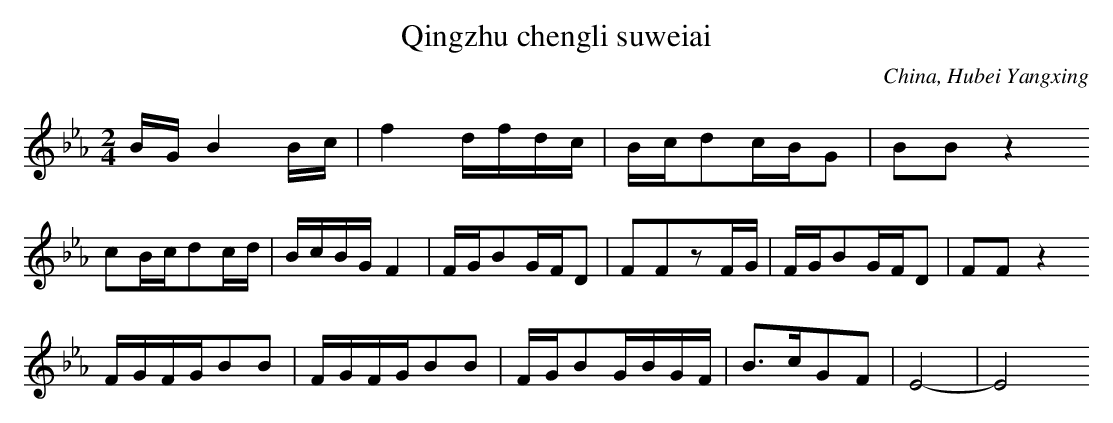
X:1
T: Qingzhu chengli suweiai
O: China, Hubei Yangxing
M: 2/4
L: 1/16
K: Eb
BGB4Bc | f4dfdc | Bcd2cBG2 | B2B2z4
c2Bcd2cd | BcBGF4 | FGB2GFD2 | F2F2z2FG | FGB2GFD2 | F2F2z4
FGFGB2B2 | FGFGB2B2 | FGB2GBGF | B3cG2F2 | E8- | E8
